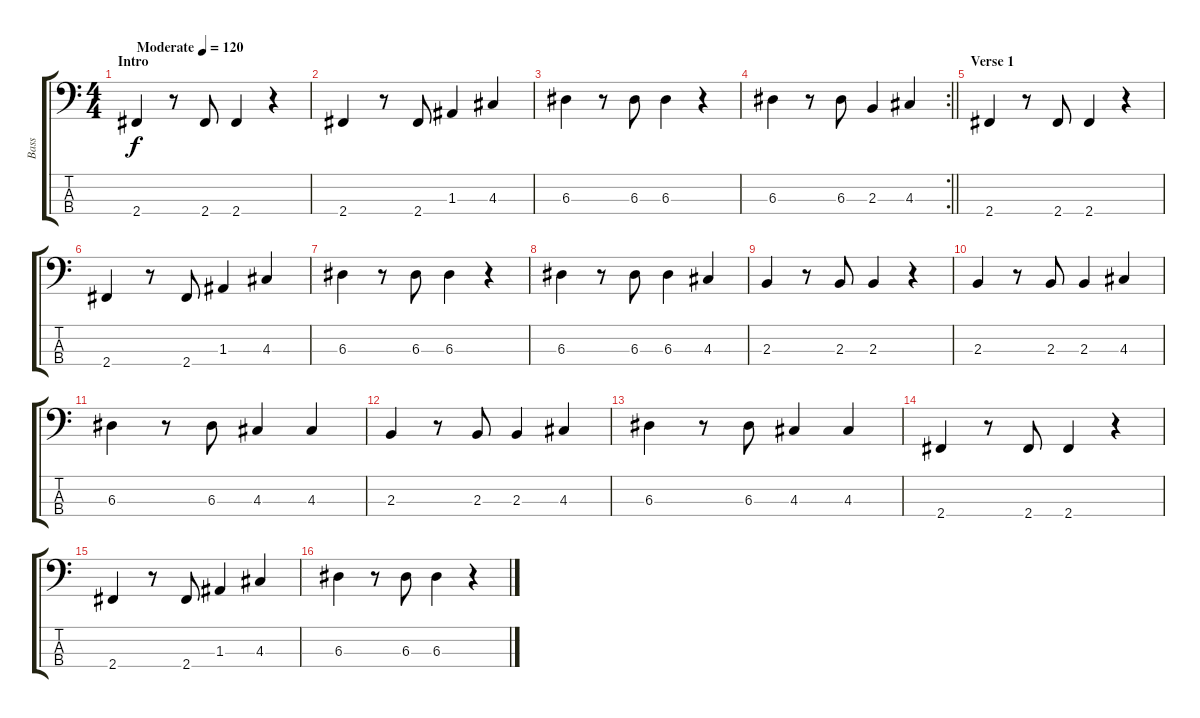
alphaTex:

\track ("Bass" "Bass") {instrument fretlessbass}
\staff {score tabs}
\tuning (G2 D2 A1 E1) {hide}
\ts (4 4)
\section ("" "Intro")
\tempo (120 "Moderate")
\clef f4
\ks c
2.4.4{dy f instrument fretlessbass} r.8 2.4.8 2.4.4 r.4 |
2.4.4 r.8 2.4.8 1.3.4 4.3.4 |
6.3.4 r.8 6.3.8 6.3.4 r.4 |
\rc 2
\barLineRight lightlight
6.3.4 r.8 6.3.8 2.3.4 4.3.4 |
\section ("" "Verse 1")
2.4.4 r.8 2.4.8 2.4.4 r.4 |
2.4.4 r.8 2.4.8 1.3.4 4.3.4 |
6.3.4 r.8 6.3.8 6.3.4 r.4 |
6.3.4 r.8 6.3.8 6.3.4 4.3.4 |
2.3.4 r.8 2.3.8 2.3.4 r.4 |
2.3.4 r.8 2.3.8 2.3.4 4.3.4 |
6.3.4 r.8 6.3.8 4.3.4 4.3.4 |
2.3.4 r.8 2.3.8 2.3.4 4.3.4 |
6.3.4 r.8 6.3.8 4.3.4 4.3.4 |
2.4.4 r.8 2.4.8 2.4.4 r.4 |
2.4.4 r.8 2.4.8 1.3.4 4.3.4 |
6.3.4 r.8 6.3.8 6.3.4 r.4
